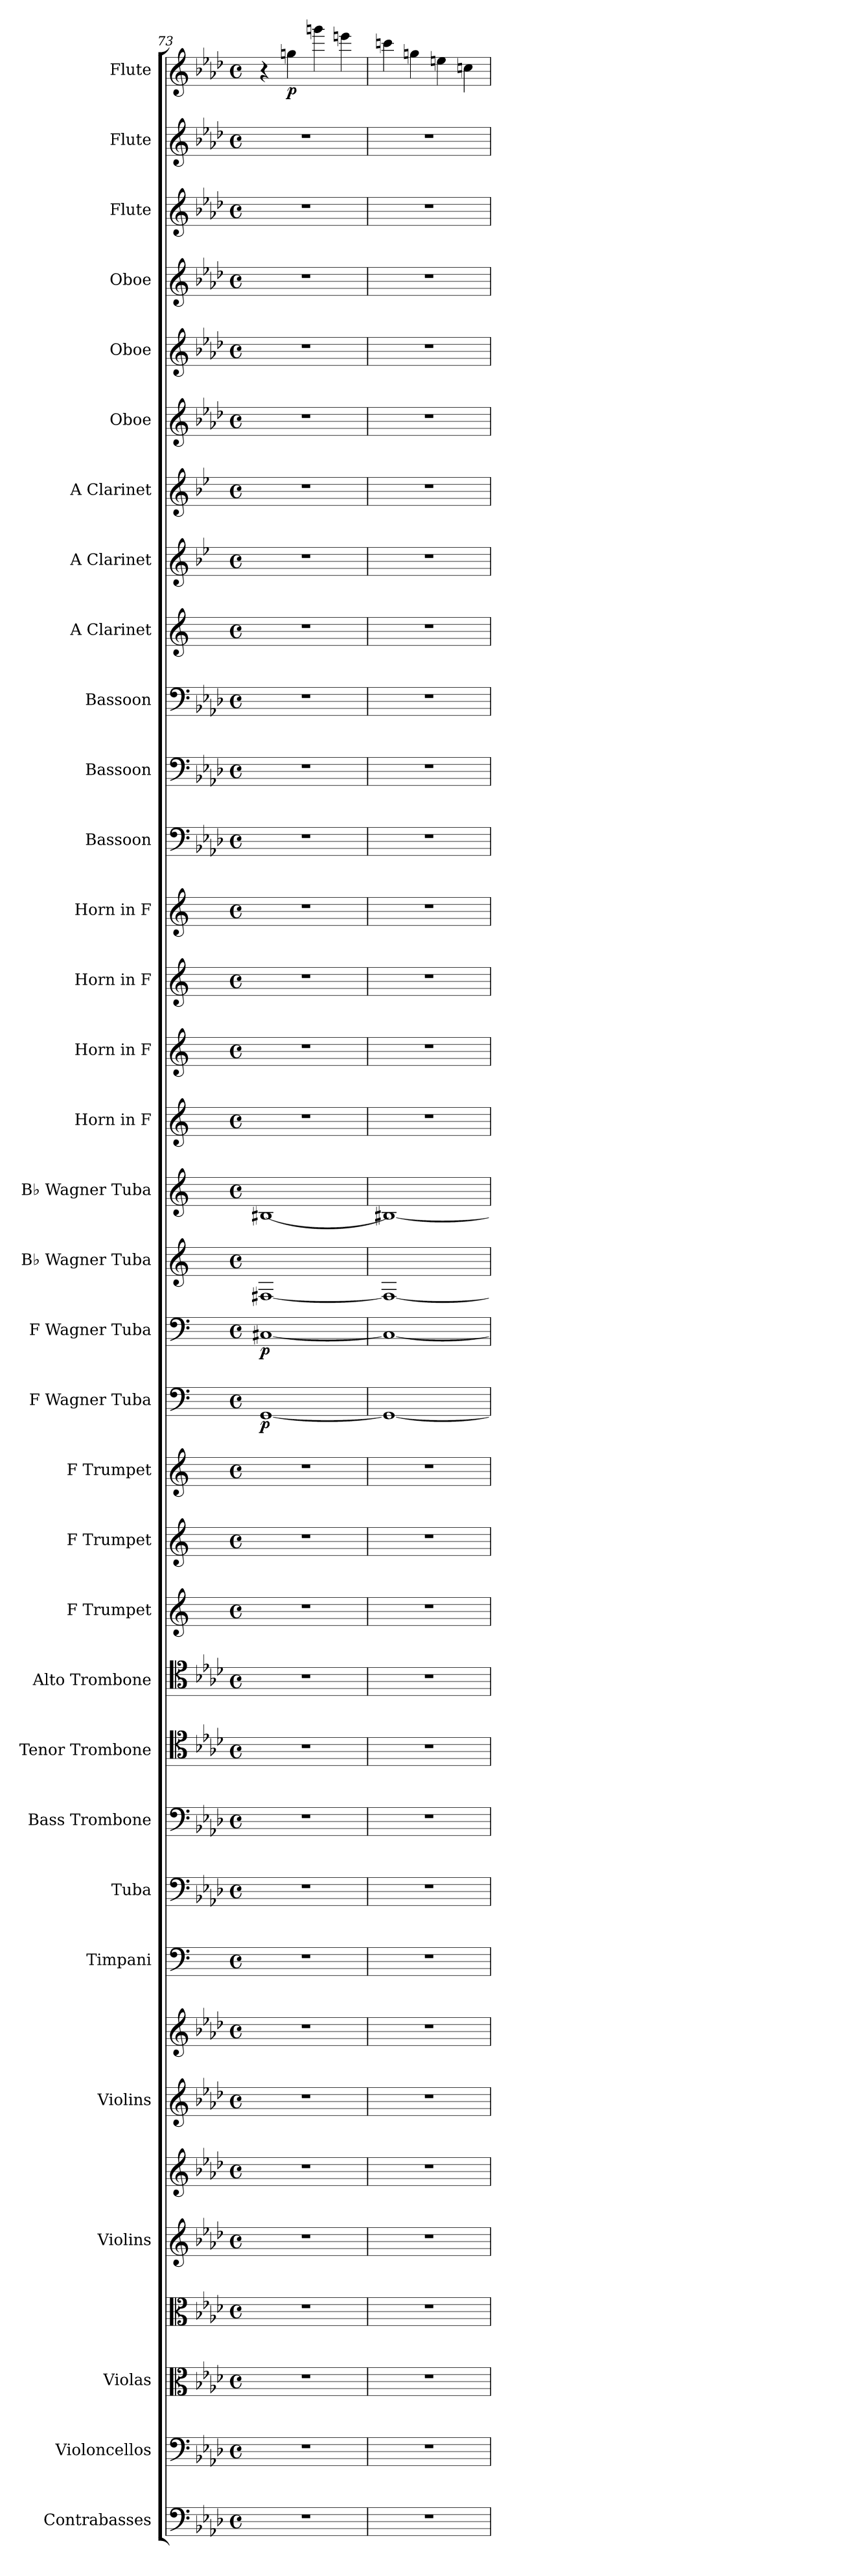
**kern	**kern	**kern	**kern	**kern	**kern	**kern	**kern	**kern	**kern	**kern	**kern	**kern	**kern	**kern	**kern	**kern	**dynam	**kern	**dynam	**kern	**kern	**kern	**kern	**kern	**kern	**kern	**kern	**kern	**kern	**kern	**kern	**kern	**kern	**kern	**kern	**kern	**kern	**dynam
*part33	*part32	*part31	*part31	*part30	*part30	*part29	*part29	*part28	*part27	*part26	*part25	*part24	*part23	*part22	*part21	*part20	*part20	*part19	*part19	*part18	*part17	*part16	*part15	*part14	*part13	*part12	*part11	*part10	*part9	*part8	*part7	*part6	*part5	*part4	*part3	*part2	*part1	*part1
*staff36	*staff35	*staff34	*staff33	*staff32	*staff31	*staff30	*staff29	*staff28	*staff27	*staff26	*staff25	*staff24	*staff23	*staff22	*staff21	*staff20	*staff20	*staff19	*staff19	*staff18	*staff17	*staff16	*staff15	*staff14	*staff13	*staff12	*staff11	*staff10	*staff9	*staff8	*staff7	*staff6	*staff5	*staff4	*staff3	*staff2	*staff1	*staff1
*I"Contrabasses	*I"Violoncellos	*I"Violas	*	*I"Violins	*	*I"Violins	*	*I"Timpani	*I"Tuba	*I"Bass Trombone	*I"Tenor Trombone	*I"Alto Trombone	*I"F Trumpet	*I"F Trumpet	*I"F Trumpet	*I"F Wagner Tuba	*	*I"F Wagner Tuba	*	*I"B♭ Wagner Tuba	*I"B♭ Wagner Tuba	*I"Horn in F	*I"Horn in F	*I"Horn in F	*I"Horn in F	*I"Bassoon	*I"Bassoon	*I"Bassoon	*I"A Clarinet	*I"A Clarinet	*I"A Clarinet	*I"Oboe	*I"Oboe	*I"Oboe	*I"Flute	*I"Flute	*I"Flute	*
*I'Cbs.	*I'Vcs.	*I'Vlas.	*	*I'Vlns.	*	*I'Vlns.	*	*I'Timp.	*I'Tba.	*I'B. Tbn.	*I'T. Tbn.	*I'A. Tbn.	*I'F Tpt.	*I'F Tpt.	*I'F Tpt.	*I'F Wag. Tu.	*	*I'F Wag. Tu.	*	*I'B♭ Wag. Tu.	*I'B♭ Wag. Tu.	*	*	*	*	*I'Bsn.	*I'Bsn.	*I'Bsn.	*I'A Cl.	*I'A Cl.	*I'A Cl.	*I'Ob.	*I'Ob.	*I'Ob.	*I'Fl.	*I'Fl.	*I'Fl.	*
*clefF4	*clefF4	*clefC3	*clefC3	*clefG2	*clefG2	*clefG2	*clefG2	*clefF4	*clefF4	*clefF4	*clefC4	*clefC4	*clefG2	*clefG2	*clefG2	*clefF4	*	*clefF4	*	*clefG2	*clefG2	*clefG2	*clefG2	*clefG2	*clefG2	*clefF4	*clefF4	*clefF4	*clefG2	*clefG2	*clefG2	*clefG2	*clefG2	*clefG2	*clefG2	*clefG2	*clefG2	*
*ITrd7c12	*	*	*	*	*	*	*	*	*	*	*	*	*ITrd-3c-5	*ITrd-3c-5	*ITrd-3c-5	*ITrd4c7	*	*ITrd4c7	*	*ITrd1c2	*ITrd1c2	*ITrd4c7	*ITrd4c7	*ITrd4c7	*ITrd4c7	*	*	*	*ITrd1c2	*ITrd1c2	*ITrd1c2	*	*	*	*	*	*	*
*k[b-e-a-d-]	*k[b-e-a-d-]	*k[b-e-a-d-]	*k[b-e-a-d-]	*k[b-e-a-d-]	*k[b-e-a-d-]	*k[b-e-a-d-]	*k[b-e-a-d-]	*k[]	*k[b-e-a-d-]	*k[b-e-a-d-]	*k[b-e-a-d-]	*k[b-e-a-d-]	*k[b-]	*k[b-]	*k[b-]	*k[b-]	*	*k[b-]	*	*k[b-e-]	*k[b-e-]	*k[b-]	*k[b-]	*k[b-]	*k[b-]	*k[b-e-a-d-]	*k[b-e-a-d-]	*k[b-e-a-d-]	*k[b-e-]	*k[b-e-a-d-]	*k[b-e-a-d-]	*k[b-e-a-d-]	*k[b-e-a-d-]	*k[b-e-a-d-]	*k[b-e-a-d-]	*k[b-e-a-d-]	*k[b-e-a-d-]	*
*M4/4	*M4/4	*M4/4	*M4/4	*M4/4	*M4/4	*M4/4	*M4/4	*M4/4	*M4/4	*M4/4	*M4/4	*M4/4	*M4/4	*M4/4	*M4/4	*M4/4	*	*M4/4	*	*M4/4	*M4/4	*M4/4	*M4/4	*M4/4	*M4/4	*M4/4	*M4/4	*M4/4	*M4/4	*M4/4	*M4/4	*M4/4	*M4/4	*M4/4	*M4/4	*M4/4	*M4/4	*
*met(c)	*met(c)	*met(c)	*met(c)	*met(c)	*met(c)	*met(c)	*met(c)	*met(c)	*met(c)	*met(c)	*met(c)	*met(c)	*met(c)	*met(c)	*met(c)	*met(c)	*	*met(c)	*	*met(c)	*met(c)	*met(c)	*met(c)	*met(c)	*met(c)	*met(c)	*met(c)	*met(c)	*met(c)	*met(c)	*met(c)	*met(c)	*met(c)	*met(c)	*met(c)	*met(c)	*met(c)	*
=73	=73	=73	=73	=73	=73	=73	=73	=73	=73	=73	=73	=73	=73	=73	=73	=73	=73	=73	=73	=73	=73	=73	=73	=73	=73	=73	=73	=73	=73	=73	=73	=73	=73	=73	=73	=73	=73	=73
!	!	!	!	!	!	!	!	!	!	!	!	!	!	!	!	!	!LO:DY:b	!	!LO:DY:b	!	!	!	!	!	!	!	!	!	!	!	!	!	!	!	!	!	!	!
1r	1r	1r	1r	1r	1r	1r	1r	1r	1r	1r	1r	1r	1r	1r	1r	[1CC	p	[1FF#X	p	[1En	[1A#X	1r	1r	1r	1r	1r	1r	1r	1r	1r	1r	1r	1r	1r	1r	1r	4r	.
!	!	!	!	!	!	!	!	!	!	!	!	!	!	!	!	!	!	!	!	!	!	!	!	!	!	!	!	!	!	!	!	!	!	!	!	!	!	!LO:DY:b
.	.	.	.	.	.	.	.	.	.	.	.	.	.	.	.	.	.	.	.	.	.	.	.	.	.	.	.	.	.	.	.	.	.	.	.	.	4ggn\	p
.	.	.	.	.	.	.	.	.	.	.	.	.	.	.	.	.	.	.	.	.	.	.	.	.	.	.	.	.	.	.	.	.	.	.	.	.	4gggn\	.
.	.	.	.	.	.	.	.	.	.	.	.	.	.	.	.	.	.	.	.	.	.	.	.	.	.	.	.	.	.	.	.	.	.	.	.	.	4eeen\	.
=74	=74	=74	=74	=74	=74	=74	=74	=74	=74	=74	=74	=74	=74	=74	=74	=74	=74	=74	=74	=74	=74	=74	=74	=74	=74	=74	=74	=74	=74	=74	=74	=74	=74	=74	=74	=74	=74	=74
1r	1r	1r	1r	1r	1r	1r	1r	1r	1r	1r	1r	1r	1r	1r	1r	1CC_	.	1FF#_	.	1En_	1A#X_	1r	1r	1r	1r	1r	1r	1r	1r	1r	1r	1r	1r	1r	1r	1r	4cccn\	.
.	.	.	.	.	.	.	.	.	.	.	.	.	.	.	.	.	.	.	.	.	.	.	.	.	.	.	.	.	.	.	.	.	.	.	.	.	4ggn\	.
.	.	.	.	.	.	.	.	.	.	.	.	.	.	.	.	.	.	.	.	.	.	.	.	.	.	.	.	.	.	.	.	.	.	.	.	.	4een\	.
.	.	.	.	.	.	.	.	.	.	.	.	.	.	.	.	.	.	.	.	.	.	.	.	.	.	.	.	.	.	.	.	.	.	.	.	.	4ccn\	.
=	=	=	=	=	=	=	=	=	=	=	=	=	=	=	=	=	=	=	=	=	=	=	=	=	=	=	=	=	=	=	=	=	=	=	=	=	=	=
*-	*-	*-	*-	*-	*-	*-	*-	*-	*-	*-	*-	*-	*-	*-	*-	*-	*-	*-	*-	*-	*-	*-	*-	*-	*-	*-	*-	*-	*-	*-	*-	*-	*-	*-	*-	*-	*-	*-
